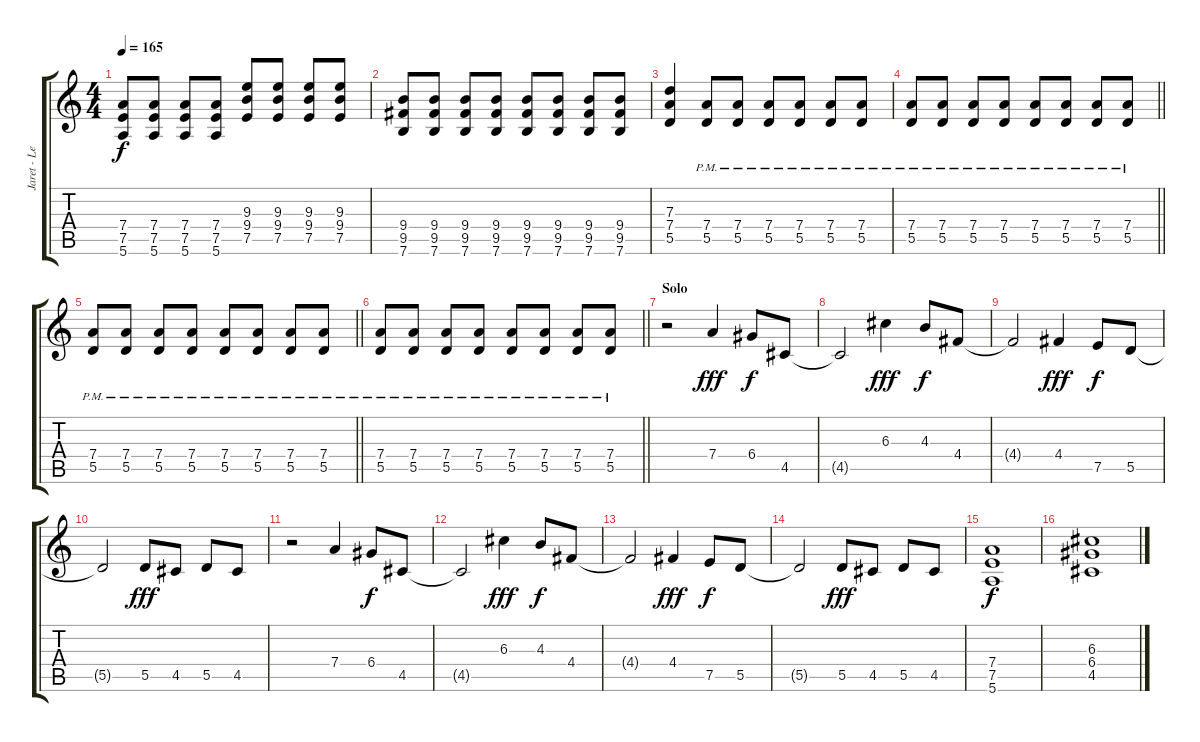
\track ("Jaret - Lead Guitar" "Jaret - Le") {instrument distortionguitar}
\staff {score tabs}
\tuning (E4 B3 G3 D3 A2 E2) {hide}
\ts (4 4)
\tempo 165
\clef g2
\ks c
(7.4 7.5 5.6).8{dy f} (7.4 7.5 5.6).8 (7.4 7.5 5.6).8 (7.4 7.5 5.6).8 (9.3 9.4 7.5).8 (9.3 9.4 7.5).8 (9.3 9.4 7.5).8 (9.3 9.4 7.5).8 |
(9.4 9.5 7.6).8 (9.4 9.5 7.6).8 (9.4 9.5 7.6).8 (9.4 9.5 7.6).8 (9.4 9.5 7.6).8 (9.4 9.5 7.6).8 (9.4 9.5 7.6).8 (9.4 9.5 7.6).8 |
(7.3 7.4 5.5).4 (7.4{pm} 5.5{pm}).8 (7.4{pm} 5.5{pm}).8 (7.4{pm} 5.5{pm}).8 (7.4{pm} 5.5{pm}).8 (7.4{pm} 5.5{pm}).8 (7.4{pm} 5.5{pm}).8 |
\barLineRight lightlight
(7.4{pm} 5.5{pm}).8 (7.4{pm} 5.5{pm}).8 (7.4{pm} 5.5{pm}).8 (7.4{pm} 5.5{pm}).8 (7.4 5.5{pm}).8 (7.4 5.5{pm}).8 (7.4 5.5{pm}).8 (7.4 5.5{pm}).8 |
\barLineRight lightlight
(7.4{pm} 5.5{pm}).8 (7.4{pm} 5.5{pm}).8 (7.4{pm} 5.5{pm}).8 (7.4{pm} 5.5{pm}).8 (7.4 5.5{pm}).8 (7.4 5.5{pm}).8 (7.4 5.5{pm}).8 (7.4 5.5{pm}).8 |
\barLineRight lightlight
(7.4{pm} 5.5{pm}).8 (7.4{pm} 5.5{pm}).8 (7.4{pm} 5.5{pm}).8 (7.4{pm} 5.5{pm}).8 (7.4 5.5{pm}).8 (7.4 5.5{pm}).8 (7.4 5.5{pm}).8 (7.4 5.5{pm}).8 |
\section ("" "Solo")
r.2 7.4.4{dy fff} 6.4.8{dy f} 4.5.8 |
4.5{t}.2 6.3.4{dy fff} 4.3.8{dy f} 4.4.8 |
4.4{t}.2 4.4.4{dy fff} 7.5.8{dy f} 5.5.8 |
5.5{t}.2 5.5.8{dy fff} 4.5.8 5.5.8 4.5.8 |
r.2 7.4.4 6.4.8{dy f} 4.5.8 |
4.5{t}.2 6.3.4{dy fff} 4.3.8{dy f} 4.4.8 |
4.4{t}.2 4.4.4{dy fff} 7.5.8{dy f} 5.5.8 |
5.5{t}.2 5.5.8{dy fff} 4.5.8 5.5.8 4.5.8 |
(7.4 7.5 5.6).1{dy f} |
(6.3 6.4 4.5).1
